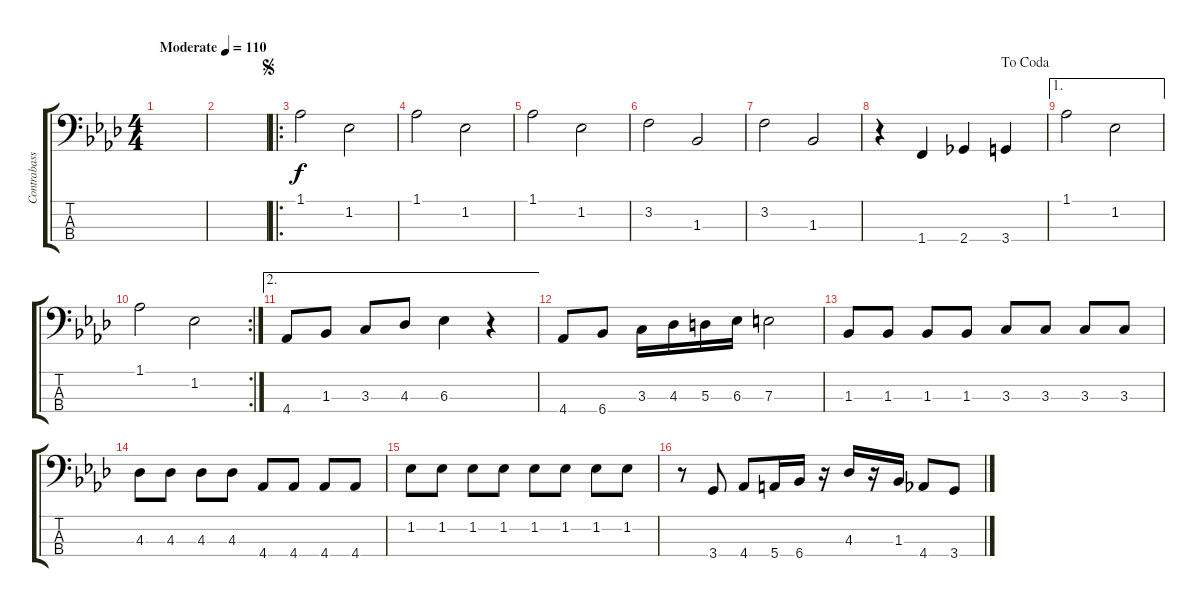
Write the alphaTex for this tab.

\track ("Contrabass" "Contrabass") {instrument contrabass}
\staff {score tabs}
\tuning (G2 D2 A1 E1) {hide}
\ts (4 4)
\tempo (110 "Moderate")
\clef f4
\ks ab
|
|
\ro
\jump segno
1.1.2 1.2.2 |
1.1.2 1.2.2 |
1.1.2 1.2.2 |
3.2.2 1.3.2 |
3.2.2 1.3.2 |
\jump dacoda
r.4 1.4.4 2.4.4 3.4.4 |
\ae 1
1.1.2 1.2.2 |
\rc 2
1.1.2 1.2.2 |
\ae 2
4.4.8 1.3.8 3.3.8 4.3.8 6.3.4 r.4 |
4.4.8 6.4.8 3.3.16 4.3.16 5.3.16 6.3.16 7.3.2 |
1.3.8 1.3.8 1.3.8 1.3.8 3.3.8 3.3.8 3.3.8 3.3.8 |
4.3.8 4.3.8 4.3.8 4.3.8 4.4.8 4.4.8 4.4.8 4.4.8 |
1.2.8 1.2.8 1.2.8 1.2.8 1.2.8 1.2.8 1.2.8 1.2.8 |
r.8 3.4.8 4.4.8 5.4.16 6.4.16 r.16 4.3.16 r.16 1.3.16 4.4.8 3.4.8
